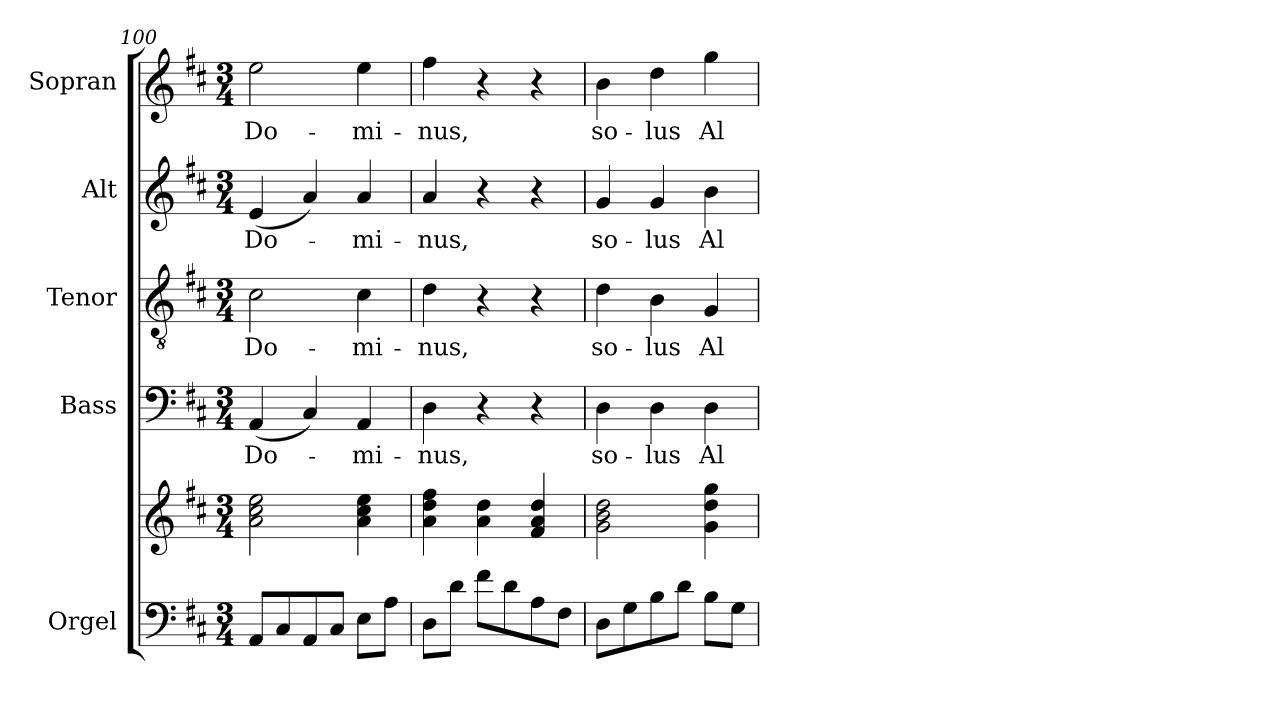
**kern	**kern	**kern	**text	**kern	**text	**kern	**text	**kern	**text
*part5	*part5	*part4	*part4	*part3	*part3	*part2	*part2	*part1	*part1
*staff6	*staff5	*staff4	*staff4	*staff3	*staff3	*staff2	*staff2	*staff1	*staff1
*I"Orgel	*	*I"Bass	*	*I"Tenor	*	*I"Alt	*	*I"Sopran	*
*I'Org.	*	*I'B.	*	*I'T.	*	*I'A.	*	*I'S.	*
*clefF4	*clefG2	*clefF4	*	*clefGv2	*	*clefG2	*	*clefG2	*
*k[f#c#]	*k[f#c#]	*k[f#c#]	*	*k[f#c#]	*	*k[f#c#]	*	*k[f#c#]	*
*D:	*D:	*D:	*	*D:	*	*D:	*	*D:	*
*M3/4	*M3/4	*M3/4	*	*M3/4	*	*M3/4	*	*M3/4	*
=100	=100	=100	=100	=100	=100	=100	=100	=100	=100
!	!	!	!LO:LY:b	!	!LO:LY:b	!	!LO:LY:b	!	!LO:LY:b
8AA/L	2a\ 2cc#\ 2ee\	(<4AA/	Do-	2c#\	Do-	(<4e/	Do-	2ee\	Do-
8C#/	.	.	.	.	.	.	.	.	.
8AA/	.	4C#/)	.	.	.	4a/)	.	.	.
8C#/J	.	.	.	.	.	.	.	.	.
!	!	!	!LO:LY:b	!	!LO:LY:b	!	!LO:LY:b	!	!LO:LY:b
8E\L	4a\ 4cc#\ 4ee\	4AA/	-mi-	4c#\	-mi-	4a/	-mi-	4ee\	-mi-
8A\J	.	.	.	.	.	.	.	.	.
=101	=101	=101	=101	=101	=101	=101	=101	=101	=101
!	!	!	!LO:LY:b	!	!LO:LY:b	!	!LO:LY:b	!	!LO:LY:b
8D\L	4a\ 4dd\ 4ff#\	4D\	-nus,	4d\	-nus,	4a/	-nus,	4ff#\	-nus,
8d\J	.	.	.	.	.	.	.	.	.
8f#\L	4a\ 4dd\	4r	.	4r	.	4r	.	4r	.
8d\	.	.	.	.	.	.	.	.	.
8A\	4f#/ 4a/ 4dd/	4r	.	4r	.	4r	.	4r	.
8F#\J	.	.	.	.	.	.	.	.	.
=102	=102	=102	=102	=102	=102	=102	=102	=102	=102
!	!	!	!LO:LY:b	!	!LO:LY:b	!	!LO:LY:b	!	!LO:LY:b
8D\L	2g\ 2b\ 2dd\	4D\	so-	4d\	so-	4g/	so-	4b\	so-
8G\	.	.	.	.	.	.	.	.	.
!	!	!	!LO:LY:b	!	!LO:LY:b	!	!LO:LY:b	!	!LO:LY:b
8B\	.	4D\	-lus	4B\	-lus	4g/	-lus	4dd\	-lus
8d\J	.	.	.	.	.	.	.	.	.
!	!	!	!LO:LY:b	!	!LO:LY:b	!	!LO:LY:b	!	!LO:LY:b
8B\L	4g\ 4dd\ 4gg\	4D\	Al-	4G/	Al-	4b\	Al-	4gg\	Al-
8G\J	.	.	.	.	.	.	.	.	.
=	=	=	=	=	=	=	=	=	=
*-	*-	*-	*-	*-	*-	*-	*-	*-	*-
